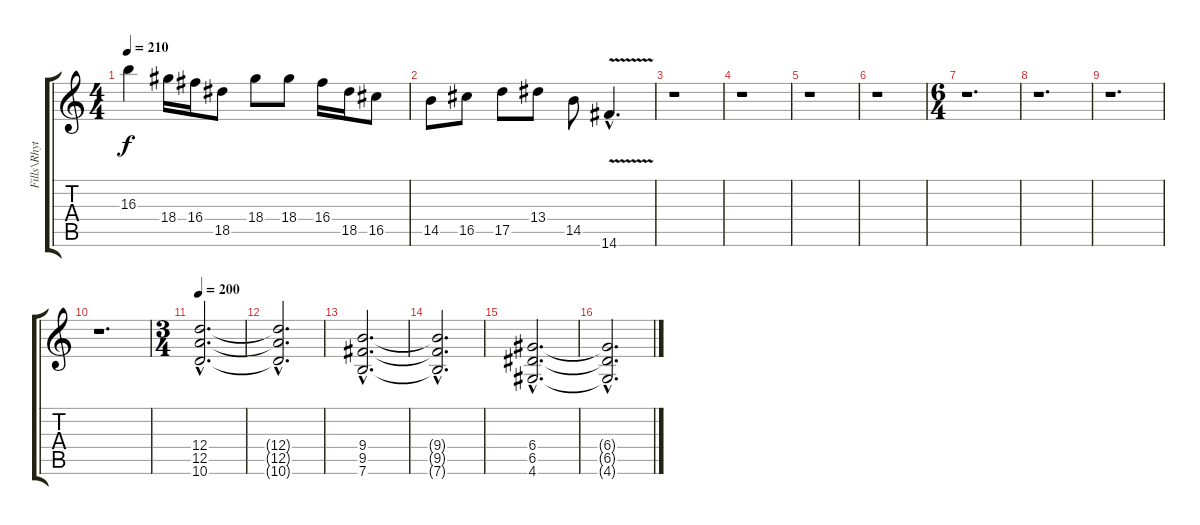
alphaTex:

\track ("Fills\\Rhythm" "Fills\\Rhyt") {instrument distortionguitar}
\staff {score tabs}
\tuning (E4 B3 G3 D3 A2 E2) {hide}
\ts (4 4)
\tempo 210
\clef g2
\ks c
16.3.4{dy f} 18.4.16 16.4.16 18.5.8 18.4.8 18.4.8 16.4.16 18.5.16 16.5.8 |
14.5.8 16.5.8 17.5.8 13.4.8 14.5.8 14.6{v hac}.4{d} |
r.1 |
r.1 |
r.1 |
r.1 |
\ts (6 4)
r.1{d} |
r.1{d} |
r.1{d} |
r.1{d} |
\ts (3 4)
\tempo 200
(12.4{hac} 12.5{hac} 10.6{hac}).2{d} |
(12.4{hac t} 12.5{hac t} 10.6{hac t}).2{d} |
(9.4{hac} 9.5{hac} 7.6{hac}).2{d} |
(9.4{hac t} 9.5{hac t} 7.6{hac t}).2{d} |
(6.4{hac} 6.5{hac} 4.6{hac}).2{d} |
(6.4{hac t} 6.5{hac t} 4.6{hac t}).2{d}
